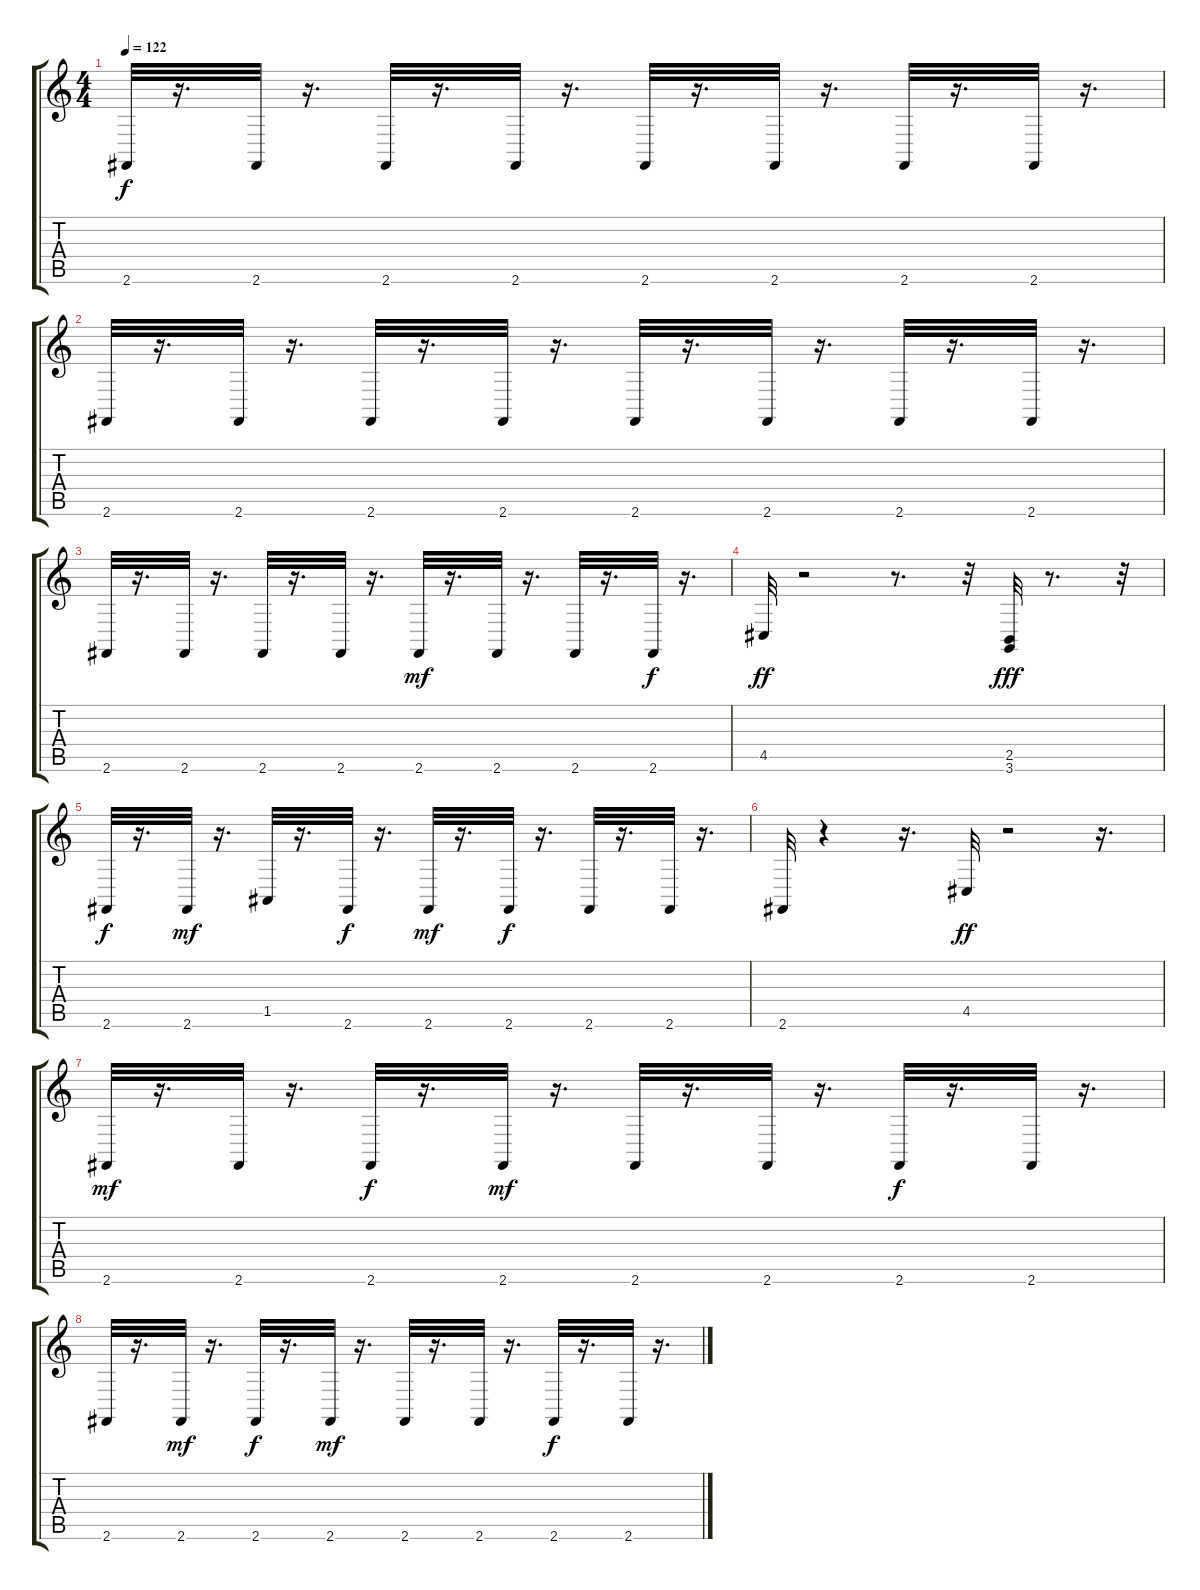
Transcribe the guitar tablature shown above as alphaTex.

\track "" {instrument acousticgrandpiano}
\staff {score tabs}
\tuning (E4 B3 G3 D3 A2 E2) {hide}
\ts (4 4)
\tempo 122
\clef g2
\ks c
2.6.32{dy f} r.16{d} 2.6.32 r.16{d} 2.6.32 r.16{d} 2.6.32 r.16{d} 2.6.32 r.16{d} 2.6.32 r.16{d} 2.6.32 r.16{d} 2.6.32 r.16{d} |
2.6.32 r.16{d} 2.6.32 r.16{d} 2.6.32 r.16{d} 2.6.32 r.16{d} 2.6.32 r.16{d} 2.6.32 r.16{d} 2.6.32 r.16{d} 2.6.32 r.16{d} |
2.6.32 r.16{d} 2.6.32 r.16{d} 2.6.32 r.16{d} 2.6.32 r.16{d} 2.6.32{dy mf} r.16{d} 2.6.32 r.16{d} 2.6.32 r.16{d} 2.6.32{dy f} r.16{d} |
4.5.32{dy ff} r.2 r.8{d} r.32 (2.5 3.6).32{dy fff} r.8{d} r.32 |
2.6.32{dy f} r.16{d} 2.6.32{dy mf} r.16{d} 1.5.32 r.16{d} 2.6.32{dy f} r.16{d} 2.6.32{dy mf} r.16{d} 2.6.32{dy f} r.16{d} 2.6.32 r.16{d} 2.6.32 r.16{d} |
2.6.32 r.4 r.16{d} 4.5.32{dy ff} r.2 r.16{d} |
2.6.32{dy mf} r.16{d} 2.6.32 r.16{d} 2.6.32{dy f} r.16{d} 2.6.32{dy mf} r.16{d} 2.6.32 r.16{d} 2.6.32 r.16{d} 2.6.32{dy f} r.16{d} 2.6.32 r.16{d} |
2.6.32 r.16{d} 2.6.32{dy mf} r.16{d} 2.6.32{dy f} r.16{d} 2.6.32{dy mf} r.16{d} 2.6.32 r.16{d} 2.6.32 r.16{d} 2.6.32{dy f} r.16{d} 2.6.32 r.16{d}
